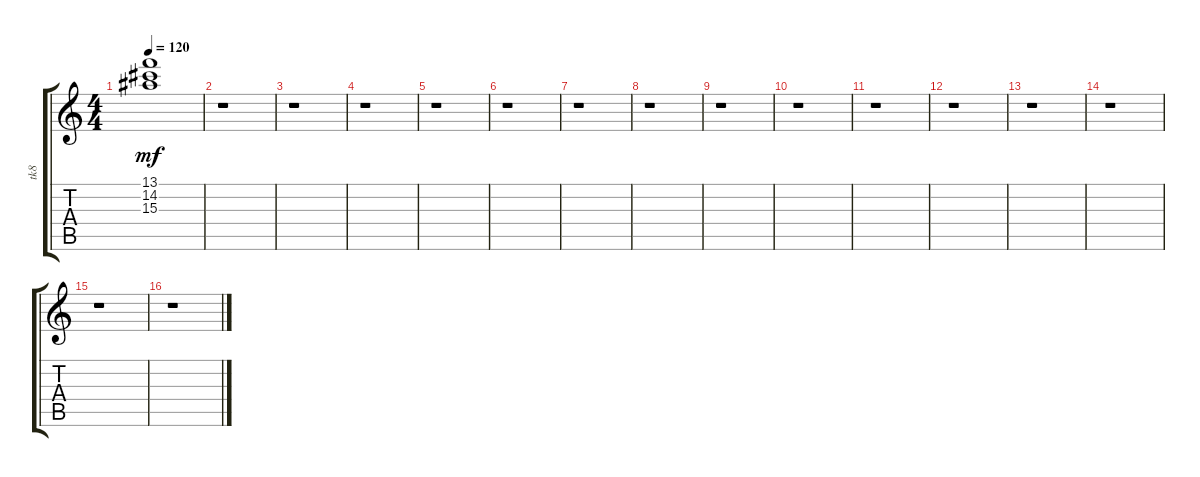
\track ("tk8" "tk8") {instrument acousticguitarsteel}
\staff {score tabs}
\tuning (E4 B3 G3 D3 A2 E2) {hide}
\ts (4 4)
\tempo 120
\clef g2
\ks c
(13.1 14.2 15.3).1{dy mf} |
r.1 |
r.1 |
r.1 |
r.1 |
r.1 |
r.1 |
r.1 |
r.1 |
r.1 |
r.1 |
r.1 |
r.1 |
r.1 |
r.1 |
r.1
